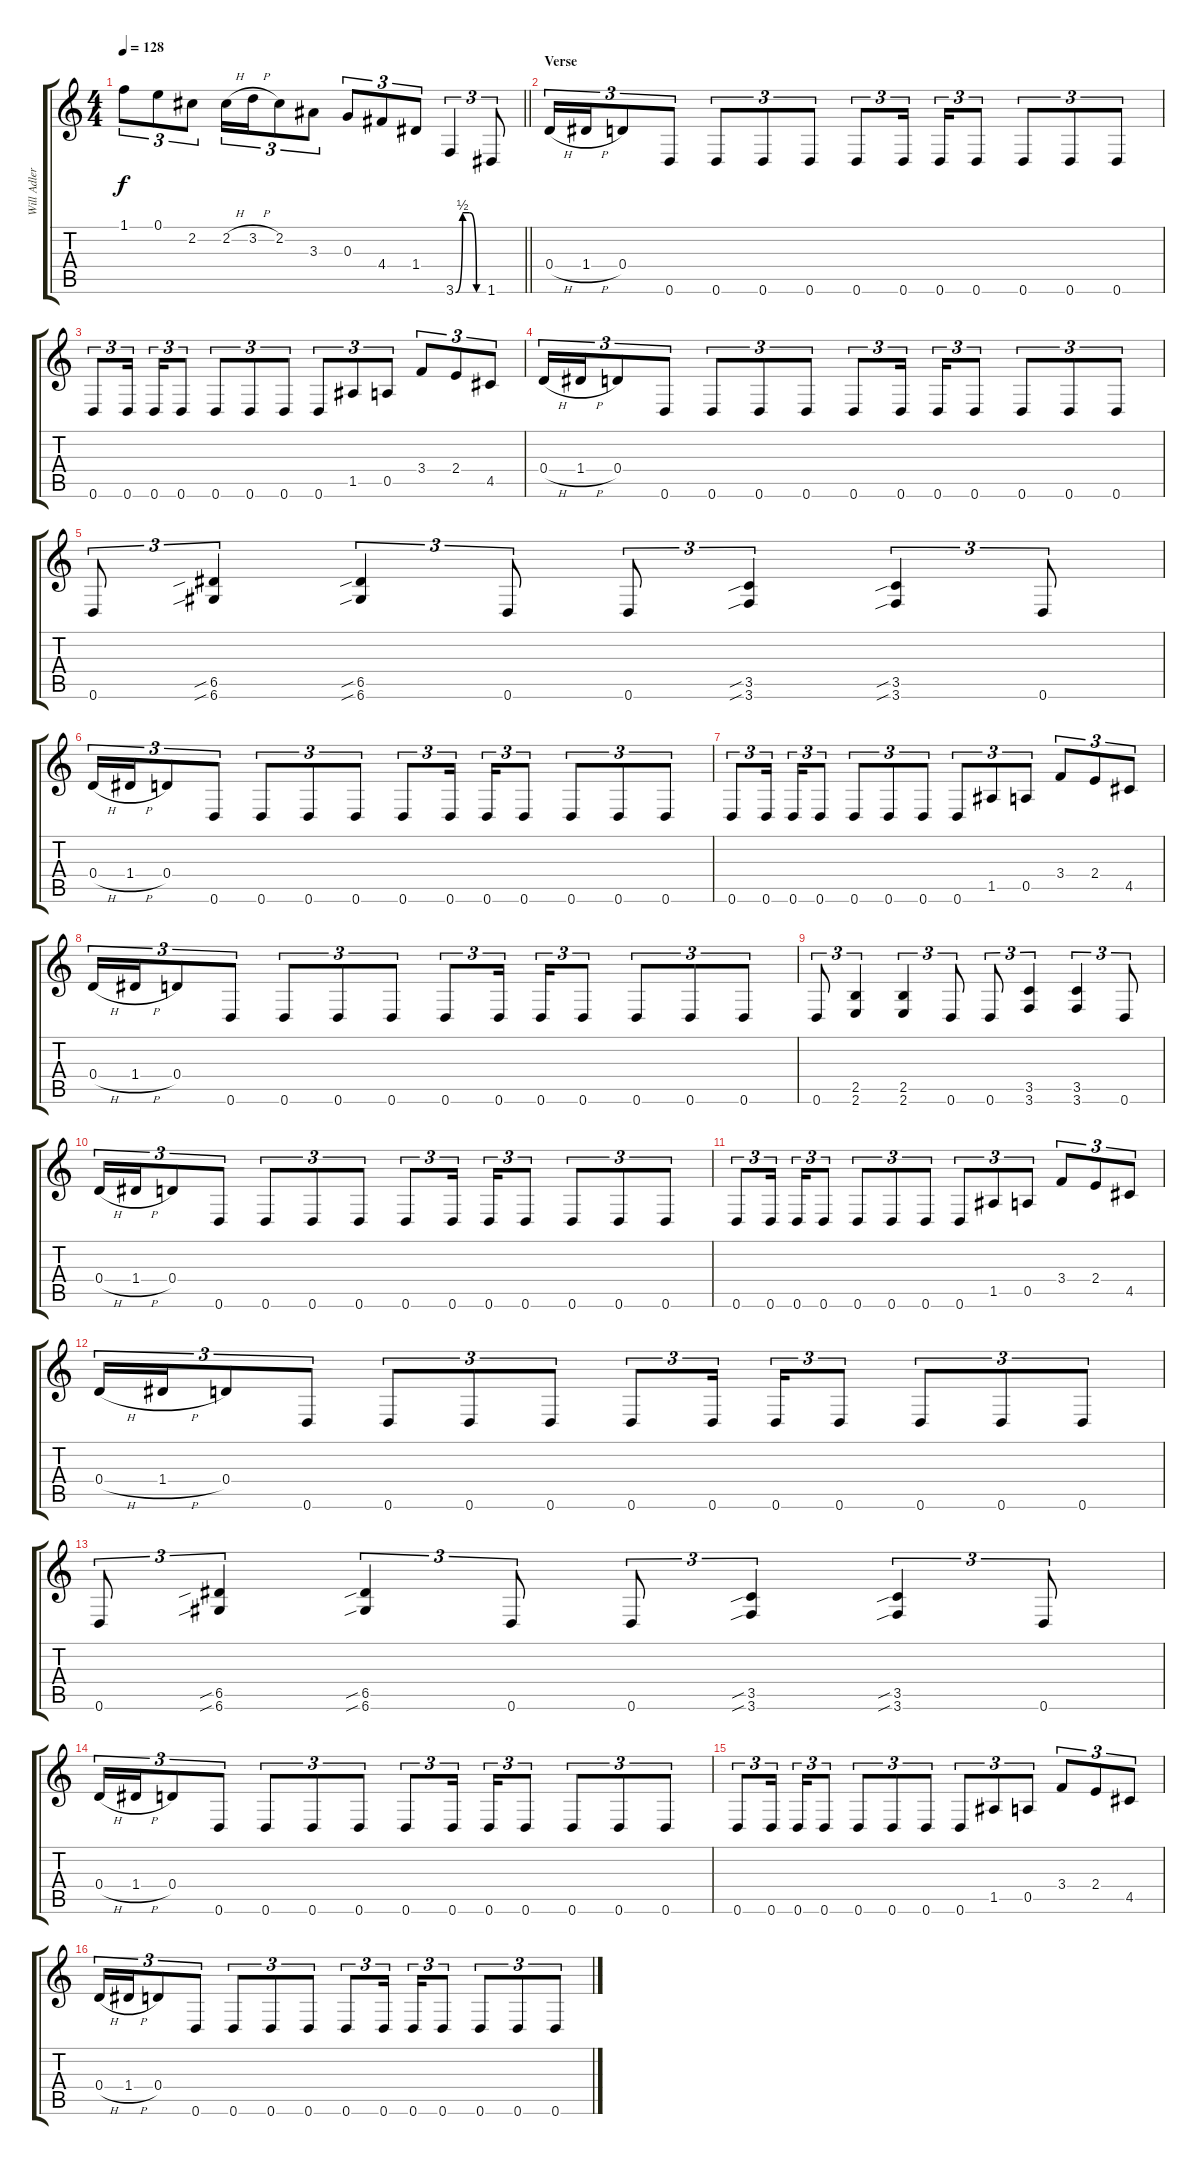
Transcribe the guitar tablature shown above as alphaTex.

\track ("Will Adler - Rhythm" "Will Adler") {instrument distortionguitar}
\staff {score tabs}
\tuning (E4 B3 G3 D3 A2 D2) {hide}
\ts (4 4)
\tempo 128
\clef g2
\barLineRight lightlight
\ks c
1.1.8{tu (3 2) dy f} 0.1.8{tu (3 2)} 2.2.8{tu (3 2)} 2.2{h}.16{tu (3 2)} 3.2{h}.16{tu (3 2)} 2.2.8{tu (3 2)} 3.3.8{tu (3 2)} 0.3.8{tu (3 2)} 4.4.8{tu (3 2)} 1.4.8{tu (3 2)} 3.6{be (custom 0 0 15 2 30 2 45 0 60 0)}.4{tu (3 2)} 1.6.8{tu (3 2)} |
\section ("" "Verse")
0.4{h}.16{tu (3 2)} 1.4{h}.16{tu (3 2)} 0.4.8{tu (3 2)} 0.6.8{tu (3 2)} 0.6.8{tu (3 2)} 0.6.8{tu (3 2)} 0.6.8{tu (3 2)} 0.6.8{tu (3 2)} 0.6.16{tu (3 2) beam splitsecondary} 0.6.16{tu (3 2)} 0.6.8{tu (3 2)} 0.6.8{tu (3 2)} 0.6.8{tu (3 2)} 0.6.8{tu (3 2)} |
0.6.8{tu (3 2)} 0.6.16{tu (3 2) beam splitsecondary} 0.6.16{tu (3 2)} 0.6.8{tu (3 2)} 0.6.8{tu (3 2)} 0.6.8{tu (3 2)} 0.6.8{tu (3 2)} 0.6.8{tu (3 2)} 1.5.8{tu (3 2)} 0.5.8{tu (3 2)} 3.4.8{tu (3 2)} 2.4.8{tu (3 2)} 4.5.8{tu (3 2)} |
0.4{h}.16{tu (3 2)} 1.4{h}.16{tu (3 2)} 0.4.8{tu (3 2)} 0.6.8{tu (3 2)} 0.6.8{tu (3 2)} 0.6.8{tu (3 2)} 0.6.8{tu (3 2)} 0.6.8{tu (3 2)} 0.6.16{tu (3 2) beam splitsecondary} 0.6.16{tu (3 2)} 0.6.8{tu (3 2)} 0.6.8{tu (3 2)} 0.6.8{tu (3 2)} 0.6.8{tu (3 2)} |
0.6.8{tu (3 2)} (6.5{sib} 6.6{sib}).4{tu (3 2)} (6.5{sib} 6.6{sib}).4{tu (3 2)} 0.6.8{tu (3 2)} 0.6.8{tu (3 2)} (3.5{sib} 3.6{sib}).4{tu (3 2)} (3.5{sib} 3.6{sib}).4{tu (3 2)} 0.6.8{tu (3 2)} |
0.4{h}.16{tu (3 2)} 1.4{h}.16{tu (3 2)} 0.4.8{tu (3 2)} 0.6.8{tu (3 2)} 0.6.8{tu (3 2)} 0.6.8{tu (3 2)} 0.6.8{tu (3 2)} 0.6.8{tu (3 2)} 0.6.16{tu (3 2) beam splitsecondary} 0.6.16{tu (3 2)} 0.6.8{tu (3 2)} 0.6.8{tu (3 2)} 0.6.8{tu (3 2)} 0.6.8{tu (3 2)} |
0.6.8{tu (3 2)} 0.6.16{tu (3 2) beam splitsecondary} 0.6.16{tu (3 2)} 0.6.8{tu (3 2)} 0.6.8{tu (3 2)} 0.6.8{tu (3 2)} 0.6.8{tu (3 2)} 0.6.8{tu (3 2)} 1.5.8{tu (3 2)} 0.5.8{tu (3 2)} 3.4.8{tu (3 2)} 2.4.8{tu (3 2)} 4.5.8{tu (3 2)} |
0.4{h}.16{tu (3 2)} 1.4{h}.16{tu (3 2)} 0.4.8{tu (3 2)} 0.6.8{tu (3 2)} 0.6.8{tu (3 2)} 0.6.8{tu (3 2)} 0.6.8{tu (3 2)} 0.6.8{tu (3 2)} 0.6.16{tu (3 2) beam splitsecondary} 0.6.16{tu (3 2)} 0.6.8{tu (3 2)} 0.6.8{tu (3 2)} 0.6.8{tu (3 2)} 0.6.8{tu (3 2)} |
0.6.8{tu (3 2)} (2.5 2.6).4{tu (3 2)} (2.5 2.6).4{tu (3 2)} 0.6.8{tu (3 2)} 0.6.8{tu (3 2)} (3.5 3.6).4{tu (3 2)} (3.5 3.6).4{tu (3 2)} 0.6.8{tu (3 2)} |
0.4{h}.16{tu (3 2)} 1.4{h}.16{tu (3 2)} 0.4.8{tu (3 2)} 0.6.8{tu (3 2)} 0.6.8{tu (3 2)} 0.6.8{tu (3 2)} 0.6.8{tu (3 2)} 0.6.8{tu (3 2)} 0.6.16{tu (3 2) beam splitsecondary} 0.6.16{tu (3 2)} 0.6.8{tu (3 2)} 0.6.8{tu (3 2)} 0.6.8{tu (3 2)} 0.6.8{tu (3 2)} |
0.6.8{tu (3 2)} 0.6.16{tu (3 2) beam splitsecondary} 0.6.16{tu (3 2)} 0.6.8{tu (3 2)} 0.6.8{tu (3 2)} 0.6.8{tu (3 2)} 0.6.8{tu (3 2)} 0.6.8{tu (3 2)} 1.5.8{tu (3 2)} 0.5.8{tu (3 2)} 3.4.8{tu (3 2)} 2.4.8{tu (3 2)} 4.5.8{tu (3 2)} |
0.4{h}.16{tu (3 2)} 1.4{h}.16{tu (3 2)} 0.4.8{tu (3 2)} 0.6.8{tu (3 2)} 0.6.8{tu (3 2)} 0.6.8{tu (3 2)} 0.6.8{tu (3 2)} 0.6.8{tu (3 2)} 0.6.16{tu (3 2) beam splitsecondary} 0.6.16{tu (3 2)} 0.6.8{tu (3 2)} 0.6.8{tu (3 2)} 0.6.8{tu (3 2)} 0.6.8{tu (3 2)} |
0.6.8{tu (3 2)} (6.5{sib} 6.6{sib}).4{tu (3 2)} (6.5{sib} 6.6{sib}).4{tu (3 2)} 0.6.8{tu (3 2)} 0.6.8{tu (3 2)} (3.5{sib} 3.6{sib}).4{tu (3 2)} (3.5{sib} 3.6{sib}).4{tu (3 2)} 0.6.8{tu (3 2)} |
0.4{h}.16{tu (3 2)} 1.4{h}.16{tu (3 2)} 0.4.8{tu (3 2)} 0.6.8{tu (3 2)} 0.6.8{tu (3 2)} 0.6.8{tu (3 2)} 0.6.8{tu (3 2)} 0.6.8{tu (3 2)} 0.6.16{tu (3 2) beam splitsecondary} 0.6.16{tu (3 2)} 0.6.8{tu (3 2)} 0.6.8{tu (3 2)} 0.6.8{tu (3 2)} 0.6.8{tu (3 2)} |
0.6.8{tu (3 2)} 0.6.16{tu (3 2) beam splitsecondary} 0.6.16{tu (3 2)} 0.6.8{tu (3 2)} 0.6.8{tu (3 2)} 0.6.8{tu (3 2)} 0.6.8{tu (3 2)} 0.6.8{tu (3 2)} 1.5.8{tu (3 2)} 0.5.8{tu (3 2)} 3.4.8{tu (3 2)} 2.4.8{tu (3 2)} 4.5.8{tu (3 2)} |
0.4{h}.16{tu (3 2)} 1.4{h}.16{tu (3 2)} 0.4.8{tu (3 2)} 0.6.8{tu (3 2)} 0.6.8{tu (3 2)} 0.6.8{tu (3 2)} 0.6.8{tu (3 2)} 0.6.8{tu (3 2)} 0.6.16{tu (3 2) beam splitsecondary} 0.6.16{tu (3 2)} 0.6.8{tu (3 2)} 0.6.8{tu (3 2)} 0.6.8{tu (3 2)} 0.6.8{tu (3 2)}
